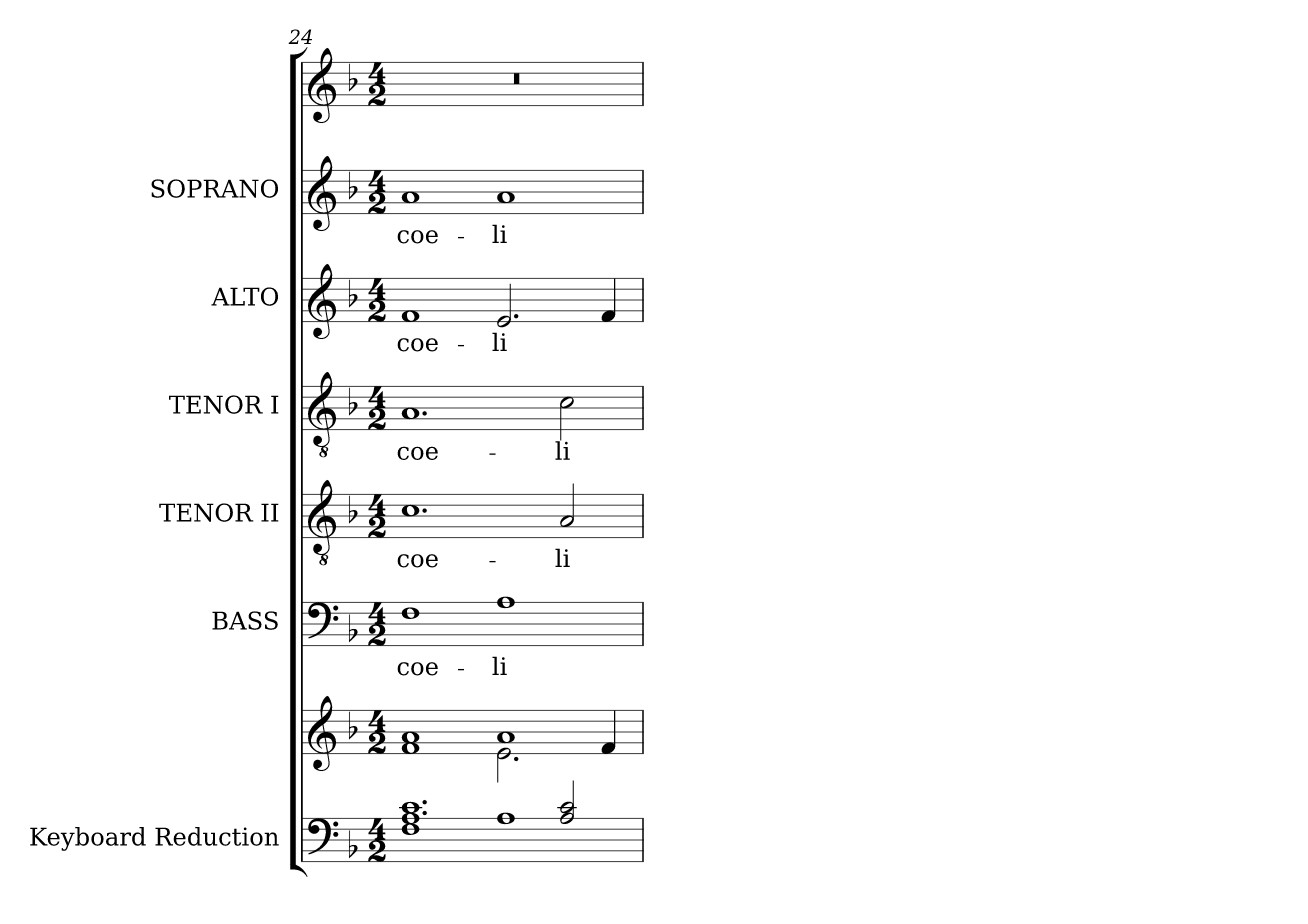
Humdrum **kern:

**kern	**kern	**kern	**text	**kern	**text	**kern	**text	**kern	**text	**kern	**text	**kern
*part7	*part7	*part6	*part6	*part5	*part5	*part4	*part4	*part3	*part3	*part2	*part2	*part1
*staff8	*staff7	*staff6	*staff6	*staff5	*staff5	*staff4	*staff4	*staff3	*staff3	*staff2	*staff2	*staff1
*I"Keyboard Reduction	*	*I"BASS	*	*I"TENOR II	*	*I"TENOR I	*	*I"ALTO	*	*I"SOPRANO	*	*
*I'Reduc.	*	*I'B.	*	*I'T. II	*	*I'T. I	*	*I'A.	*	*I'S.	*	*
*clefF4	*clefG2	*clefF4	*	*clefGv2	*	*clefGv2	*	*clefG2	*	*clefG2	*	*clefG2
*	*	*	*	*ITrd7c12	*	*ITrd7c12	*	*	*	*	*	*
*k[b-]	*k[b-]	*k[b-]	*	*k[b-]	*	*k[b-]	*	*k[b-]	*	*k[b-]	*	*k[b-]
*F:	*F:	*F:	*	*F:	*	*F:	*	*F:	*	*F:	*	*F:
*M4/2	*M4/2	*M4/2	*	*M4/2	*	*M4/2	*	*M4/2	*	*M4/2	*	*M4/2
=24	=24	=24	=24	=24	=24	=24	=24	=24	=24	=24	=24	=24
*^	*^	*	*	*	*	*	*	*	*	*	*	*
!	!	!	!	!	!LO:LY:b:color=#000000	!	!	!	!	!	!	!	!	!
!	!	!	!	!	!	!	!LO:LY:b:color=#000000	!	!	!	!	!	!	!
!	!	!	!	!	!	!	!	!	!LO:LY:b:color=#000000	!	!	!	!	!
!	!	!	!	!	!	!	!	!	!	!	!LO:LY:b:color=#000000	!	!	!
!	!	!	!	!	!	!	!	!	!	!	!	!	!LO:LY:b:color=#000000	!LO:N:vis=1
1.Ai 1.ci	1Fi	1ai	1fi	1Fi	coe-	1.Ci	coe-	1.AAi	coe-	1fi	coe-	1ai	coe-	0r
!	!	!	!	!	!LO:LY:b:color=#000000	!	!	!	!	!	!	!	!	!
!	!	!	!	!	!	!	!	!	!	!	!LO:LY:b:color=#000000	!	!	!
!	!	!	!	!	!	!	!	!	!	!	!	!	!LO:LY:b:color=#000000	!
.	1Ai	1ai	2.ei\	1Ai	-li	.	.	.	.	2.ei/	-li	1ai	-li	.
!	!	!	!	!	!	!	!LO:LY:b:color=#000000	!	!	!	!	!	!	!
!	!	!	!	!	!	!	!	!	!LO:LY:b:color=#000000	!	!	!	!	!
2Ai/ 2ci	.	.	.	.	.	2AAi/	-li	2Ci\	-li	.	.	.	.	.
.	.	.	4fi/	.	.	.	.	.	.	4fi/	.	.	.	.
*v	*v	*	*	*	*	*	*	*	*	*	*	*	*	*
*	*v	*v	*	*	*	*	*	*	*	*	*	*	*
=	=	=	=	=	=	=	=	=	=	=	=	=
*-	*-	*-	*-	*-	*-	*-	*-	*-	*-	*-	*-	*-
